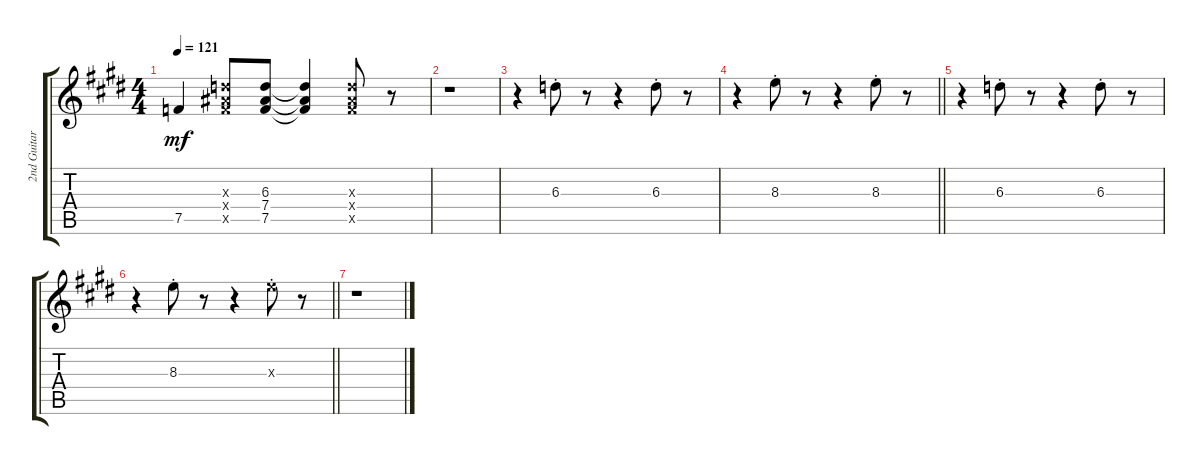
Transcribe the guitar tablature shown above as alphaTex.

\track ("2nd Guitar - Bernard Albrecht" "2nd Guitar") {instrument distortionguitar}
\staff {score tabs}
\tuning (F4 C4 Ab3 Eb3 Bb2 F2) {hide}
\ts (4 4)
\tempo 121
\clef g2
\ks c#minor
7.5.4{dy mf} (6.3{x} 7.4{x} 7.5{x}).8 (6.3 7.4 7.5).8 (6.3{t} 7.4{t} 7.5{t}).4 (6.3{x} 7.4{x} 7.5{x}).8 r.8 |
\ks e
r.1 |
\ks c#minor
r.4 6.3{st}.8 r.8 r.4 6.3{st}.8 r.8 |
\barLineRight lightlight
r.4 8.3{st}.8 r.8 r.4 8.3{st}.8 r.8 |
r.4 6.3{st}.8 r.8 r.4 6.3{st}.8 r.8 |
\barLineRight lightlight
r.4 8.3{st}.8 r.8 r.4 8.3{st x}.8 r.8 |
r.1
